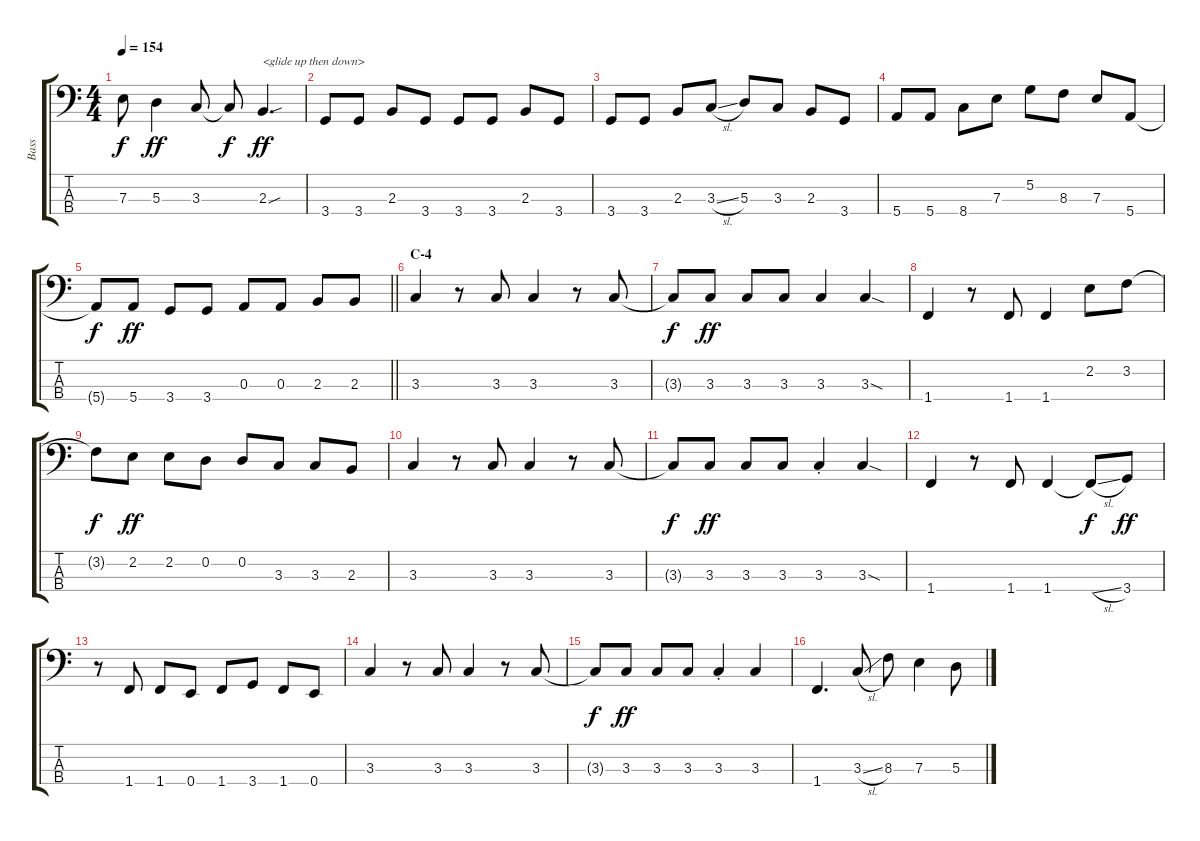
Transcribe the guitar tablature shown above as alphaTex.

\track ("Bass" "Bass") {instrument electricbasspick}
\staff {score tabs}
\tuning (G2 D2 A1 E1) {hide}
\ts (4 4)
\tempo 154
\clef f4
\ks c
7.3{t}.8{dy f} 5.3.4{dy ff} 3.3.8 3.3{t}.8{dy f} 2.3{sou}.4{d txt "<glide up then down>" dy ff} |
3.4.8 3.4.8 2.3.8 3.4.8 3.4.8 3.4.8 2.3.8 3.4.8 |
3.4.8 3.4.8 2.3.8 3.3{sl}.8 5.3.8 3.3.8 2.3.8 3.4.8 |
5.4.8 5.4.8 8.4.8 7.3.8 5.2.8 8.3.8 7.3.8 5.4.8 |
\barLineRight lightlight
5.4{t}.8{dy f} 5.4.8{dy ff} 3.4.8 3.4.8 0.3.8 0.3.8 2.3.8 2.3.8 |
\section ("" "C-4")
3.3.4 r.8 3.3.8 3.3.4 r.8 3.3.8 |
3.3{t}.8{dy f} 3.3.8{dy ff} 3.3.8 3.3.8 3.3.4 3.3{sod}.4 |
1.4.4 r.8 1.4.8 1.4.4 2.2.8 3.2.8 |
3.2{t}.8{dy f} 2.2.8{dy ff} 2.2.8 0.2.8 0.2.8 3.3.8 3.3.8 2.3.8 |
3.3.4 r.8 3.3.8 3.3.4 r.8 3.3.8 |
3.3{t}.8{dy f} 3.3.8{dy ff} 3.3.8 3.3.8 3.3{st}.4 3.3{sod}.4 |
1.4.4 r.8 1.4.8 1.4.4 1.4{sl t}.8{dy f} 3.4.8{dy ff} |
r.8 1.4.8 1.4.8 0.4.8 1.4.8 3.4.8 1.4.8 0.4.8 |
3.3.4 r.8 3.3.8 3.3.4 r.8 3.3.8 |
3.3{t}.8{dy f} 3.3.8{dy ff} 3.3.8 3.3.8 3.3{st}.4 3.3.4 |
1.4.4{d} 3.3{sl}.8 8.3.8 7.3.4 5.3.8
